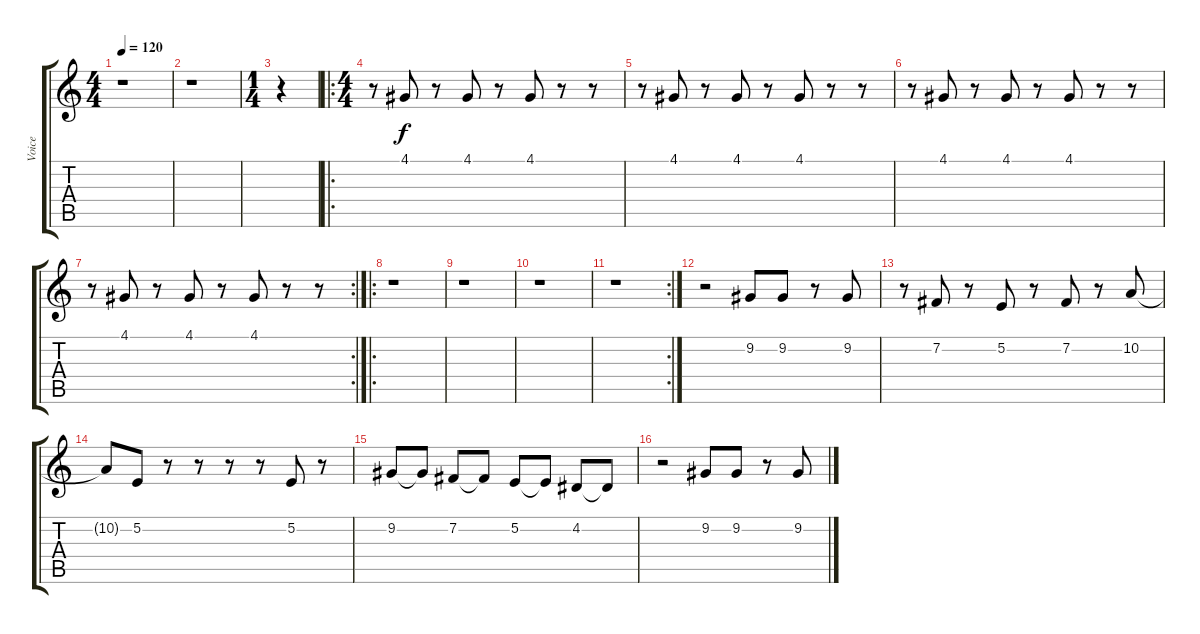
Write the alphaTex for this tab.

\track ("Voice" "Voice") {instrument tuba}
\staff {score tabs}
\tuning (E4 B3 G3 D3 A2 E2) {hide}
\ts (4 4)
\tempo 120
\clef g2
\ks c
r.1{dy f} |
r.1 |
\ts (1 4)
r.4 |
\ro
\ts (4 4)
r.8 4.1.8 r.8 4.1.8 r.8 4.1.8 r.8 r.8 |
r.8 4.1.8 r.8 4.1.8 r.8 4.1.8 r.8 r.8 |
r.8 4.1.8 r.8 4.1.8 r.8 4.1.8 r.8 r.8 |
\rc 2
r.8 4.1.8 r.8 4.1.8 r.8 4.1.8 r.8 r.8 |
\ro
r.1 |
r.1 |
r.1 |
\rc 2
r.1 |
r.2 9.2.8 9.2.8 r.8 9.2.8 |
r.8 7.2.8 r.8 5.2.8 r.8 7.2.8 r.8 10.2.8 |
10.2{t}.8 5.2.8 r.8 r.8 r.8 r.8 5.2.8 r.8 |
9.2.8 9.2{t}.8 7.2.8 7.2{t}.8 5.2.8 5.2{t}.8 4.2.8 4.2{t}.8 |
r.2 9.2.8 9.2.8 r.8 9.2.8
